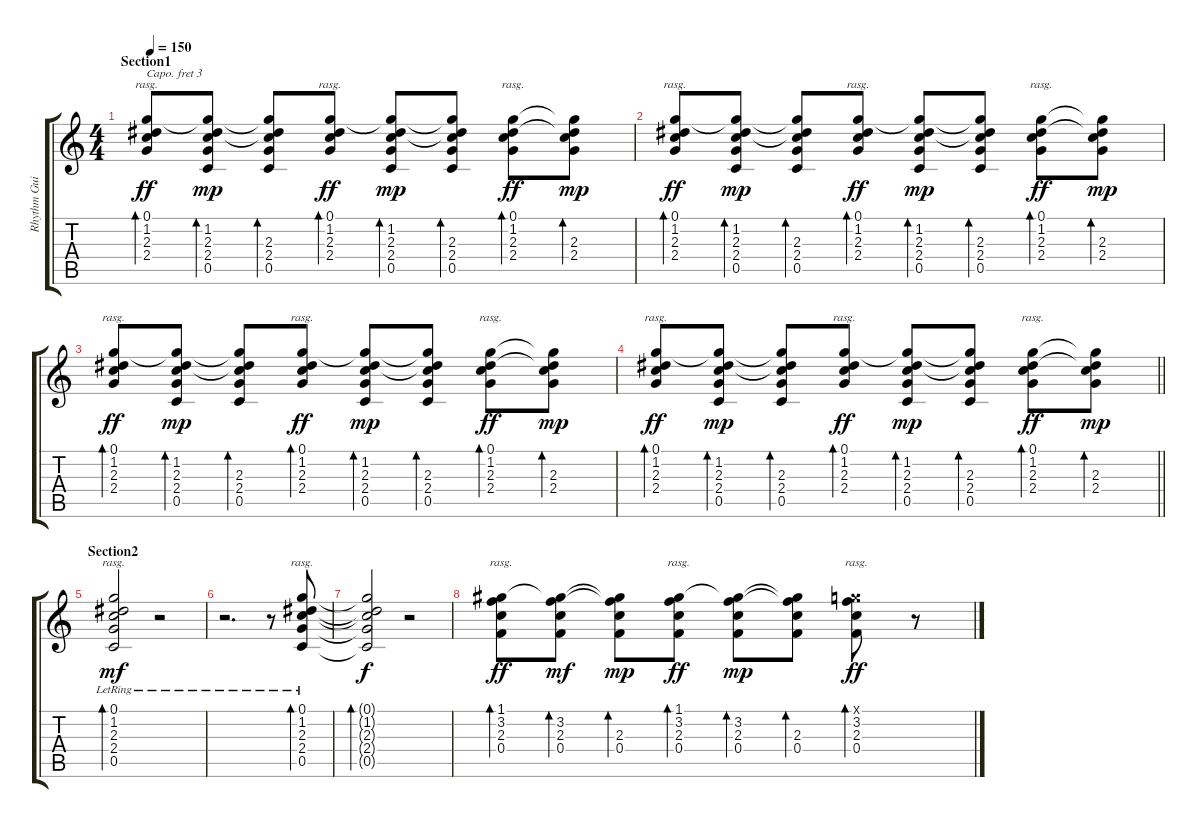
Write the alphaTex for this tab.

\track ("Rhythm Guitar 2" "Rhythm Gui") {instrument acousticguitarnylon}
\staff {score tabs}
\capo 3
\tuning (E4 B3 G3 D3 A2 E2) {hide}
\ts (4 4)
\section ("" "Section1")
\tempo 150
\clef g2
\ks c
(0.1 1.2 2.3 2.4).8{bd 480 rasg ii dy ff instrument acousticguitarnylon} (0.1{t} 1.2 2.3 2.4 0.5).8{bd 60 dy mp} (0.1{t} 1.2{t} 2.3 2.4 0.5).8{bd 60} (0.1 1.2 2.3 2.4).8{bd 480 rasg ii dy ff} (0.1{t} 1.2 2.3 2.4 0.5).8{bd 60 dy mp} (0.1{t} 1.2{t} 2.3 2.4 0.5).8{bd 60} (0.1 1.2 2.3 2.4).8{bd 480 rasg ii dy ff} (0.1{t} 1.2{t} 2.3 2.4).8{bd 60 dy mp} |
(0.1 1.2 2.3 2.4).8{bd 480 rasg ii dy ff} (0.1{t} 1.2 2.3 2.4 0.5).8{bd 60 dy mp} (0.1{t} 1.2{t} 2.3 2.4 0.5).8{bd 60} (0.1 1.2 2.3 2.4).8{bd 480 rasg ii dy ff} (0.1{t} 1.2 2.3 2.4 0.5).8{bd 60 dy mp} (0.1{t} 1.2{t} 2.3 2.4 0.5).8{bd 60} (0.1 1.2 2.3 2.4).8{bd 480 rasg ii dy ff} (0.1{t} 1.2{t} 2.3 2.4).8{bd 60 dy mp} |
(0.1 1.2 2.3 2.4).8{bd 480 rasg ii dy ff} (0.1{t} 1.2 2.3 2.4 0.5).8{bd 60 dy mp} (0.1{t} 1.2{t} 2.3 2.4 0.5).8{bd 60} (0.1 1.2 2.3 2.4).8{bd 480 rasg ii dy ff} (0.1{t} 1.2 2.3 2.4 0.5).8{bd 60 dy mp} (0.1{t} 1.2{t} 2.3 2.4 0.5).8{bd 60} (0.1 1.2 2.3 2.4).8{bd 480 rasg ii dy ff} (0.1{t} 1.2{t} 2.3 2.4).8{bd 60 dy mp} |
\barLineRight lightlight
(0.1 1.2 2.3 2.4).8{bd 480 rasg ii dy ff} (0.1{t} 1.2 2.3 2.4 0.5).8{bd 60 dy mp} (0.1{t} 1.2{t} 2.3 2.4 0.5).8{bd 60} (0.1 1.2 2.3 2.4).8{bd 480 rasg ii dy ff} (0.1{t} 1.2 2.3 2.4 0.5).8{bd 60 dy mp} (0.1{t} 1.2{t} 2.3 2.4 0.5).8{bd 60} (0.1 1.2 2.3 2.4).8{bd 480 rasg ii dy ff} (0.1{t} 1.2{t} 2.3 2.4).8{bd 60 dy mp} |
\section ("" "Section2")
(0.1{lr} 1.2{lr} 2.3{lr} 2.4{lr} 0.5{lr}).2{bd 120 rasg ii dy mf} r.2 |
r.2{d} r.8 (0.1{lr} 1.2{lr} 2.3{lr} 2.4{lr} 0.5{lr}).8{bd 480 rasg ii} |
(0.1{t} 1.2{t} 2.3{t} 2.4{t} 0.5{t}).2{bd 480 dy f} r.2 |
(1.1 3.2 2.3 0.4).8{bd 120 rasg ii dy ff} (1.1{t} 3.2 2.3 0.4).8{bd 60 dy mf} (1.1{t} 3.2{t} 2.3 0.4).8{bd 60 dy mp} (1.1 3.2 2.3 0.4).8{bd 120 rasg ii dy ff} (1.1{t} 3.2 2.3 0.4).8{bd 60 dy mp} (1.1{t} 3.2{t} 2.3 0.4).8{bd 60} (0.1{x} 3.2 2.3 0.4).8{bd 60 rasg ii dy ff} r.8
